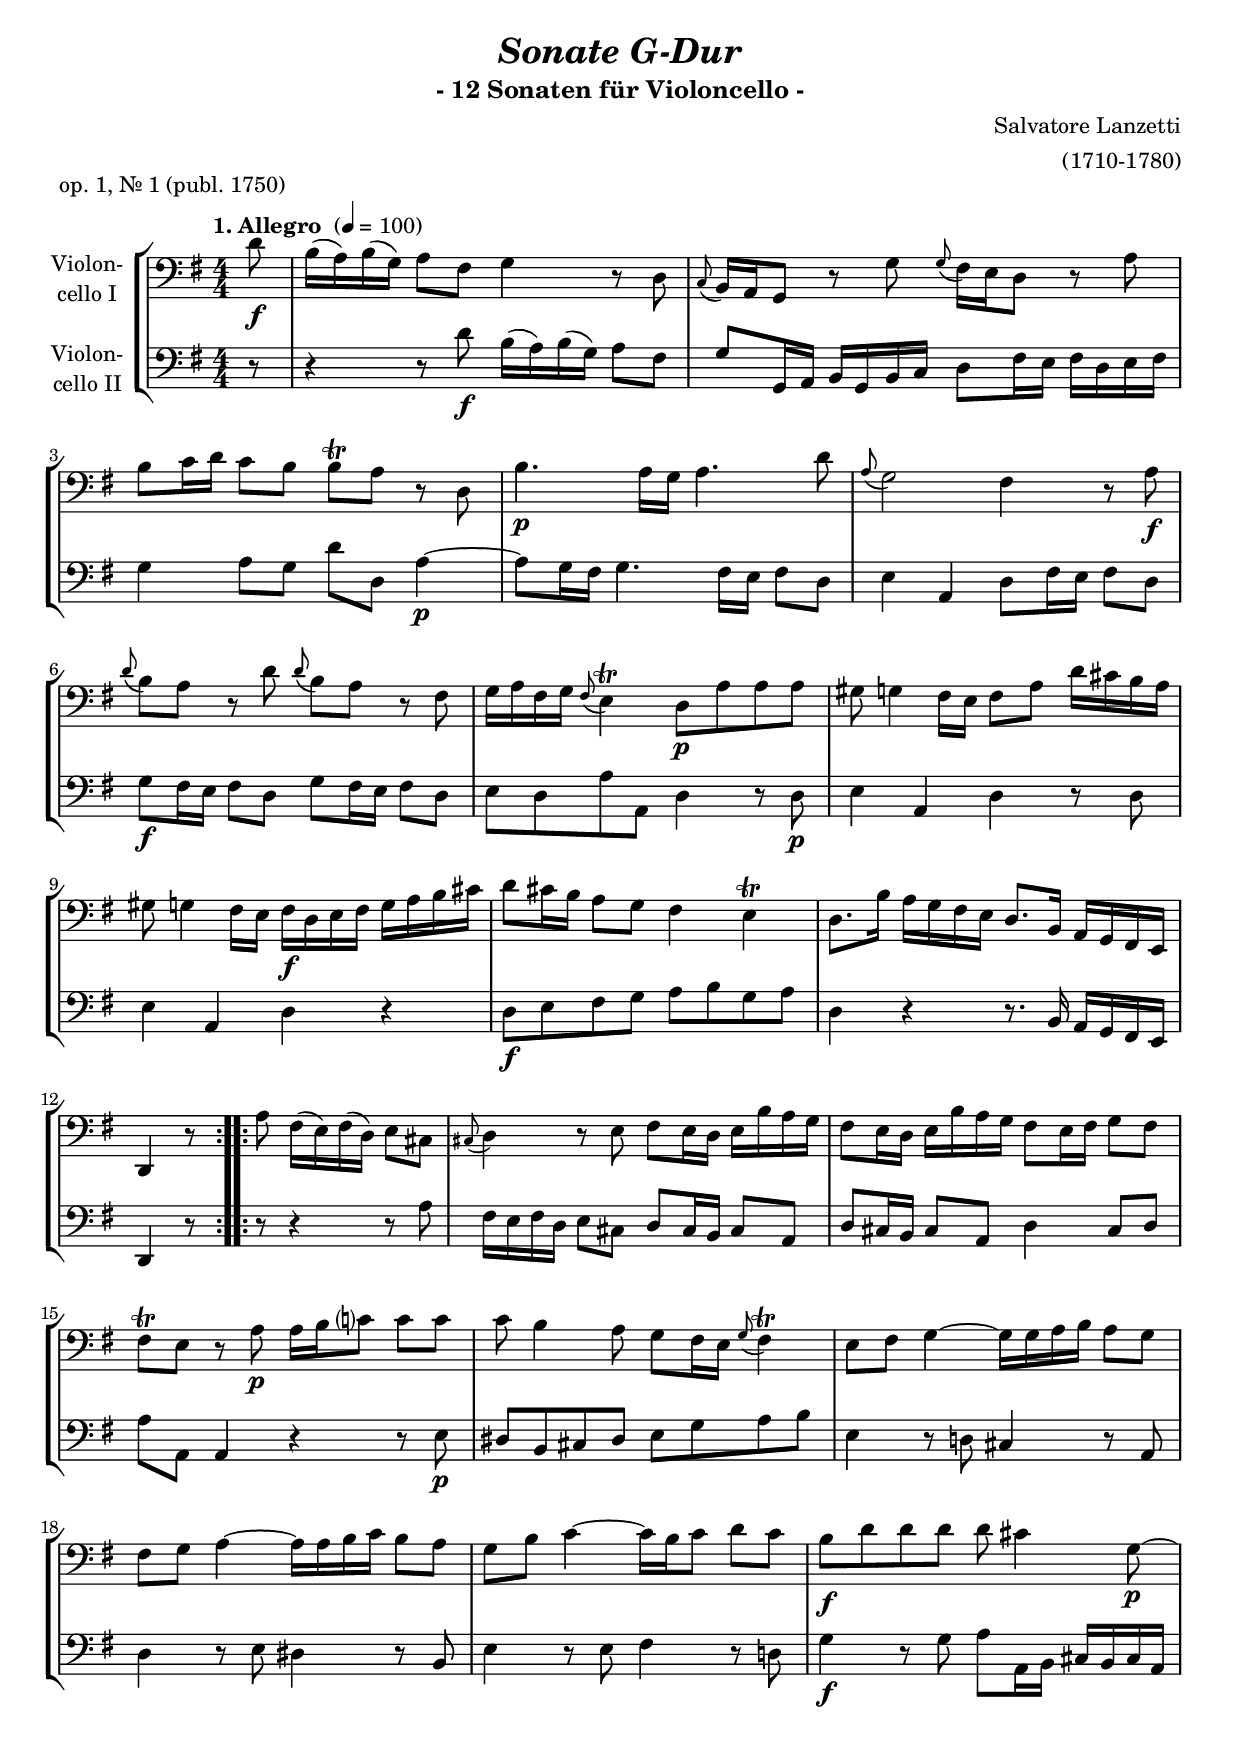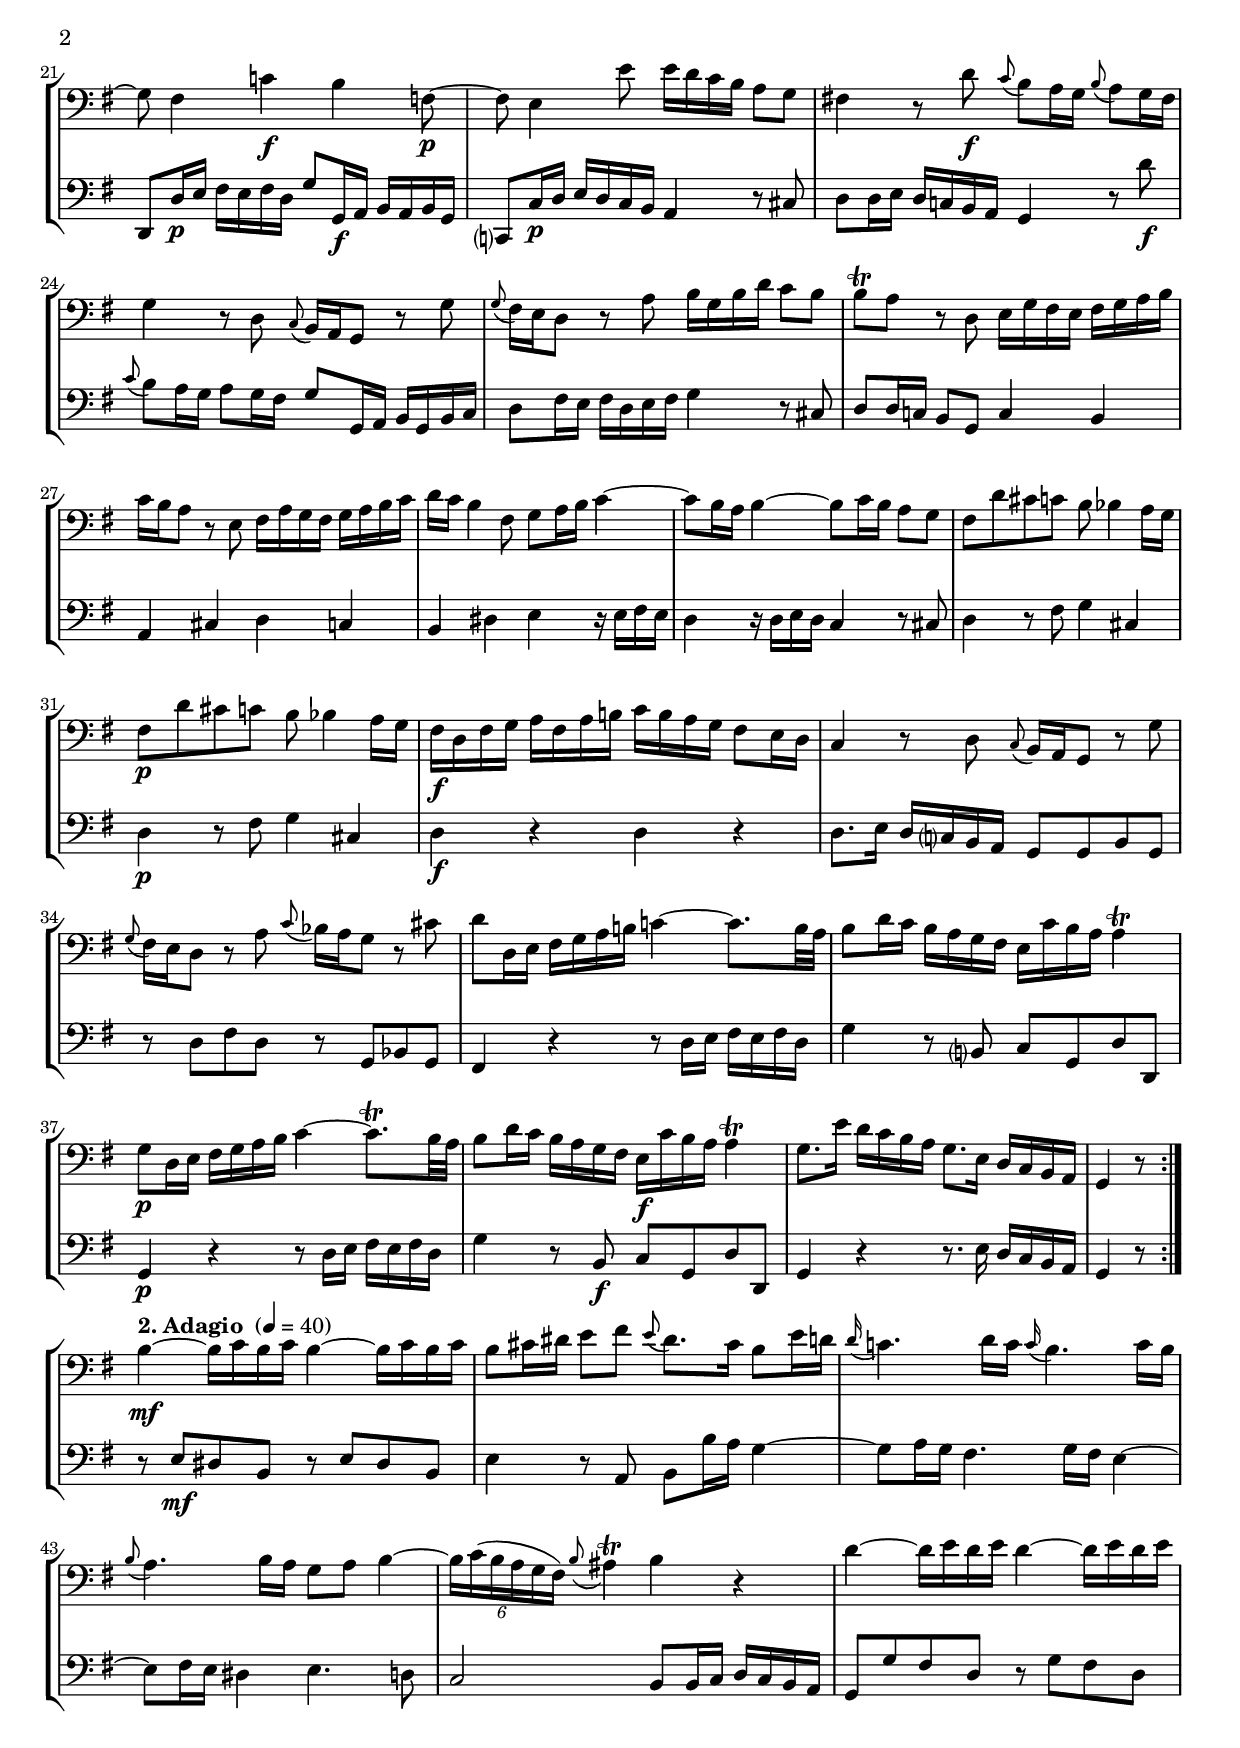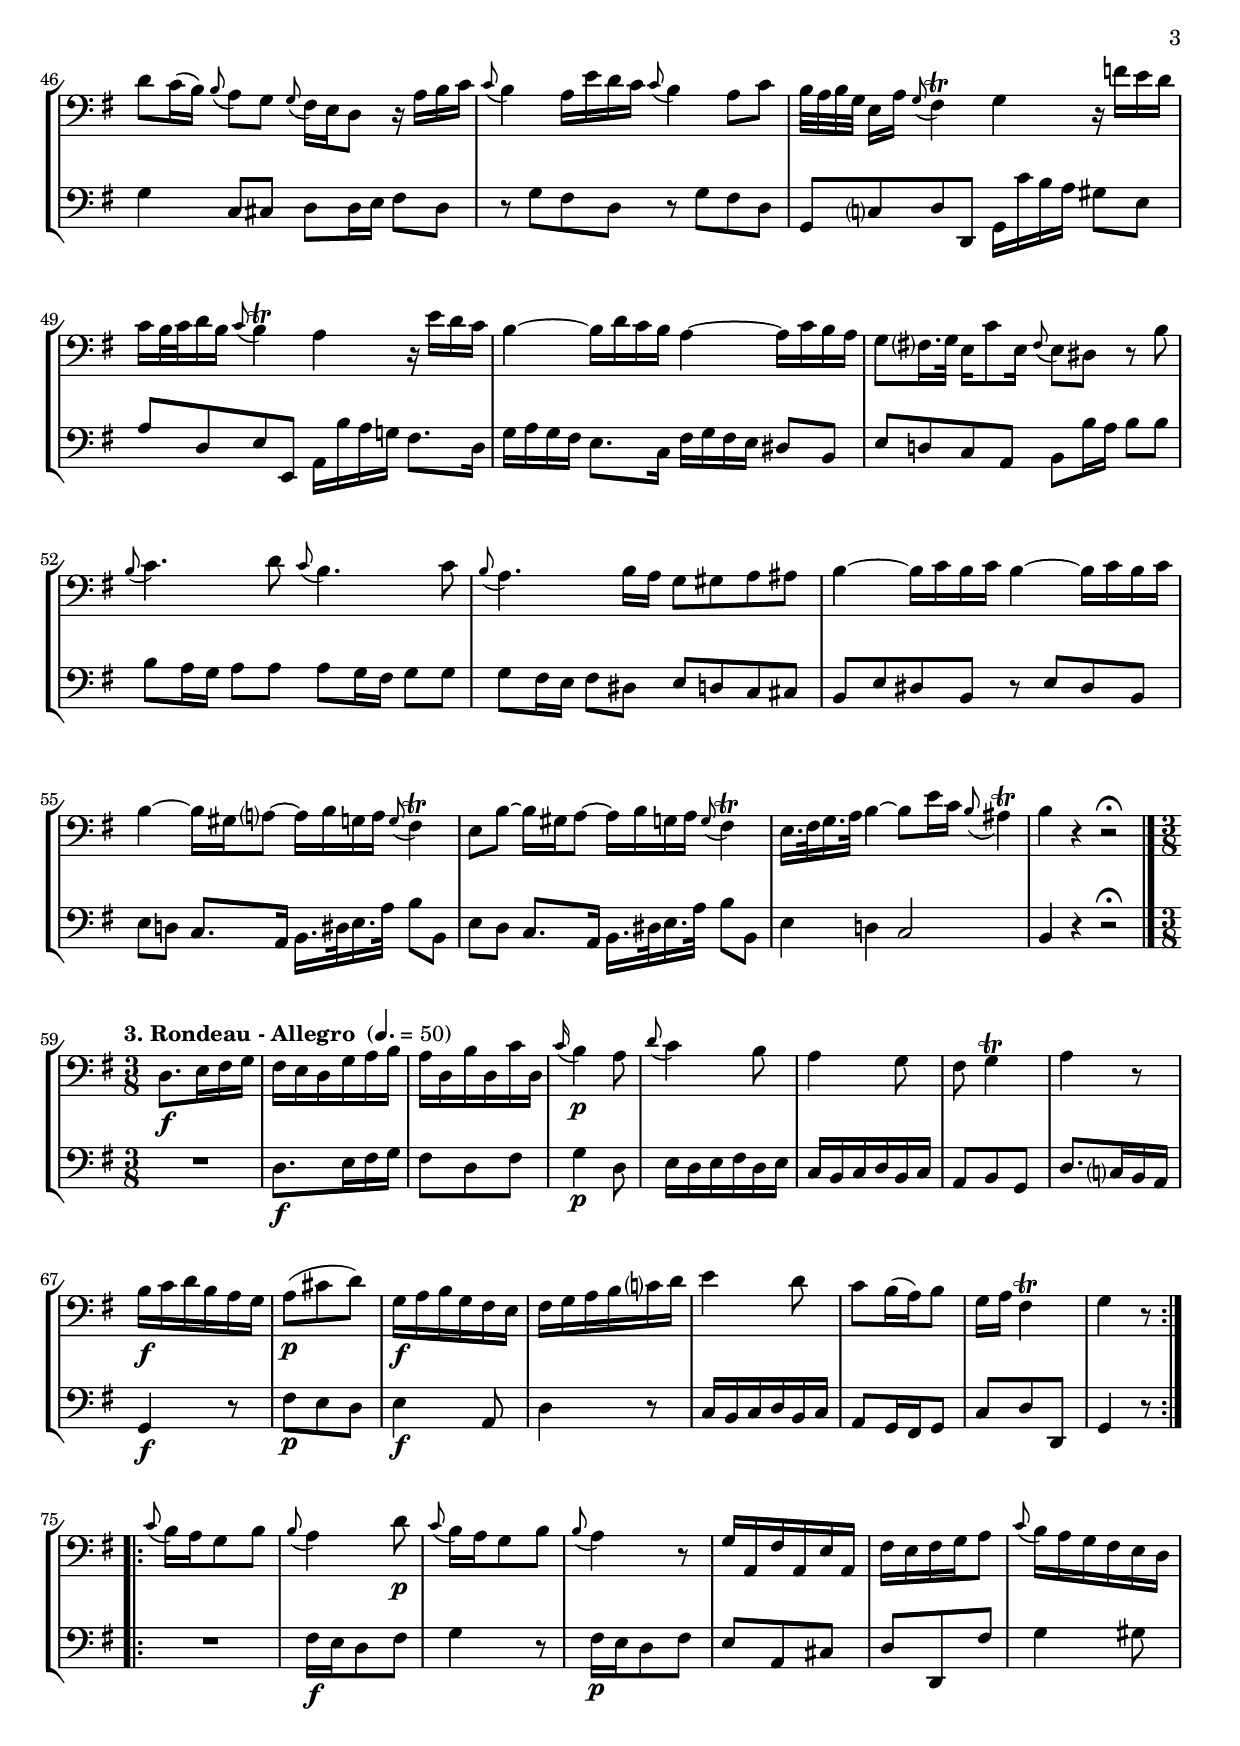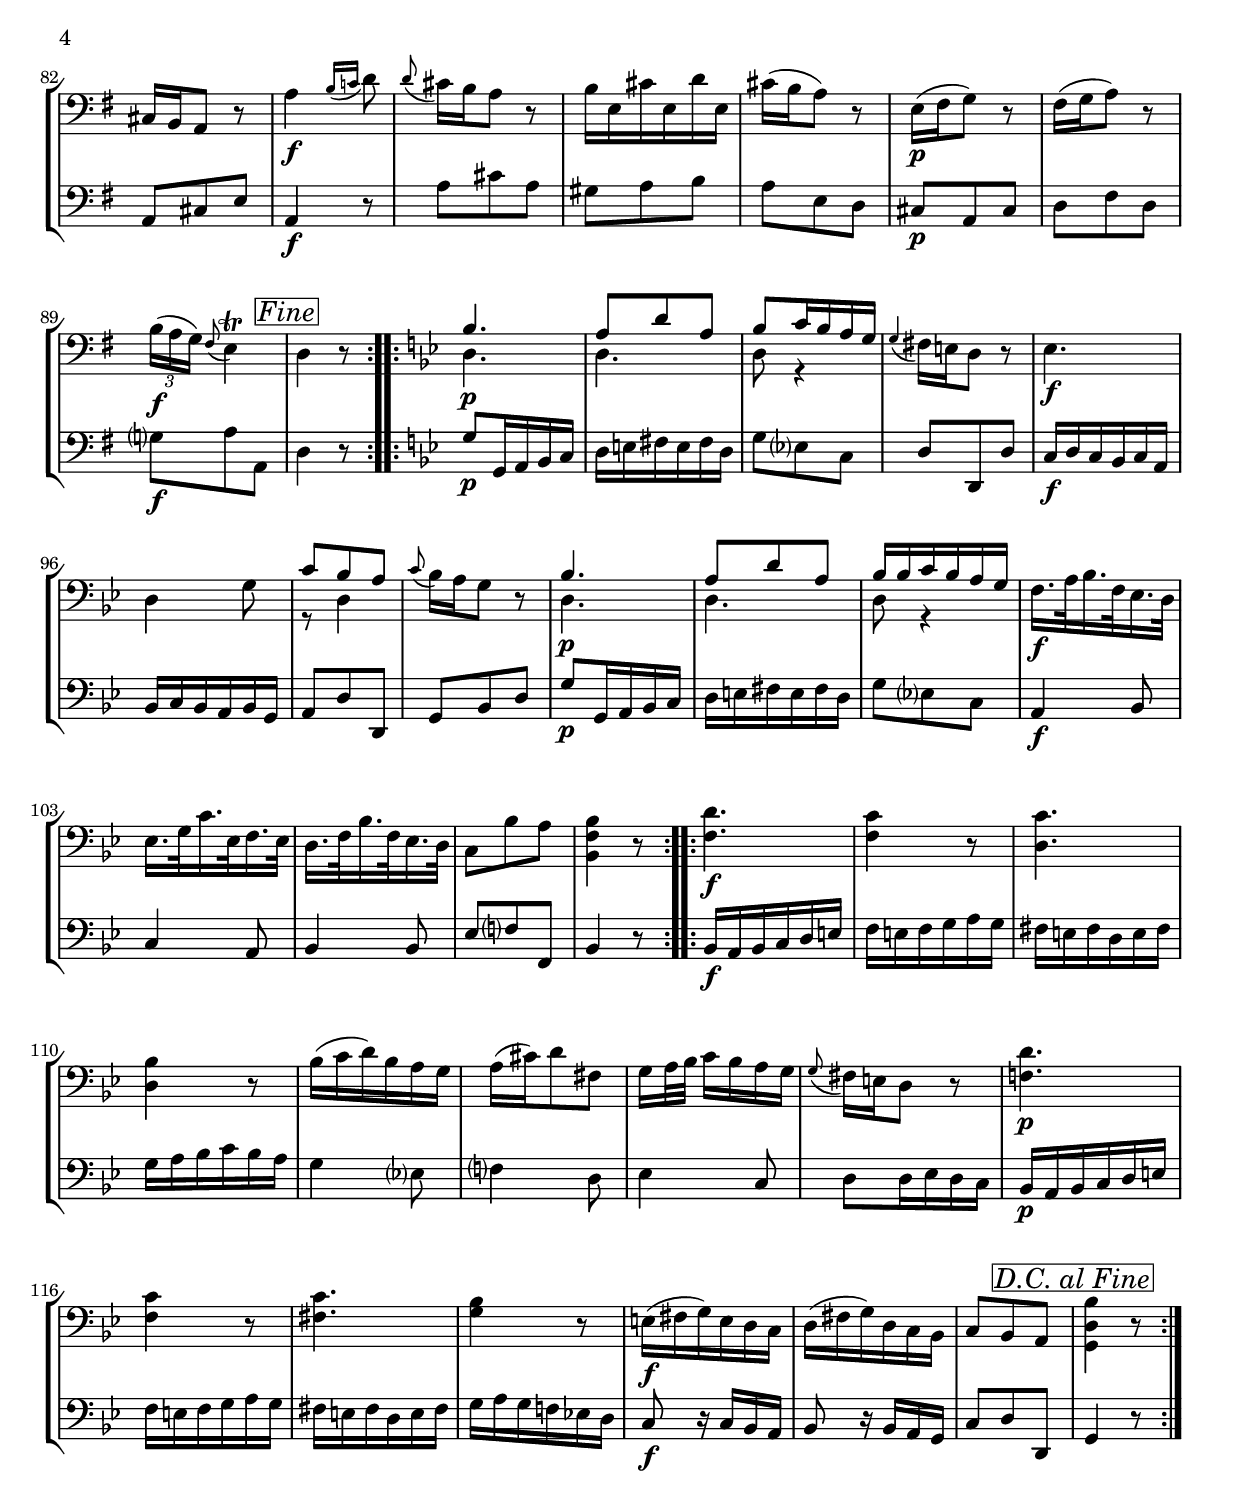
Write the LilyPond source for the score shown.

\version "2.18.2"
\include "deutsch.ly"
  
#(set-global-staff-size 19.22)

\header {
  title     = \markup \bold \italic "Sonate G-Dur"
  subtitle  = "- 12 Sonaten für Violoncello -"
  composer  = "Salvatore Lanzetti"
  arranger  = "(1710-1780)"
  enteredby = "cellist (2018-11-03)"
  piece     = "op. 1, Nr. 1 (publ. 1750)"
}

voiceconsts = {
  \key g \major
  \time 4/4
  \clef "bass"
  \numericTimeSignature
  \compressFullBarRests
  % Set default beaming for all staves
% \set Timing.beamExceptions = #'()
% \set Timing.baseMoment     = #(ly:make-moment 1 4)
% \set Timing.beatStructure  = #'(1 1 1)
}

micl = "clarinet"
mifl = "flute"
miob = "oboe"
mifh = "french horn"
misx = "tenor sax"
mist = "string ensemble 1"
miba = "cello"

introa = {        \tempo "1. Allegro "            4=100 }
introb = { \break \tempo "2. Adagio "             4=40 }
introc = { \break \tempo "3. Rondeau - Allegro " 4.=50 \time 3/8 }

dcaf = \mark \markup \box \italic "D.C. al Fine"
fine = \mark \markup \box \italic "Fine"

va = \relative c' {
  \voiceconsts

  \introa
  \repeat volta 2 {
    \partial 8 d8\f
    h16( a) h( g) a8 fis g4 r8 d
    \appoggiatura c h16 a g8 r g' \appoggiatura g fis16 e d8 r a'
    h c16 d c8 h h\trill a r d,
    h'4.\p a16 g a4. d8
    \appoggiatura a g2 fis4 r8 a\f

    \appoggiatura d h a r d \appoggiatura d h a r fis
    g16 a fis g \appoggiatura fis8 e4\trill d8\p a' a a
    gis g4 fis16 e fis8 a d16 cis h a
    gis8 g4 fis16 e fis\f d e fis g a h cis
    d8 cis16 h a8 g fis4 e\trill
    d8. h'16 a g fis e d8. h16 a g fis e
    d4 r8
  }

  \repeat volta 2 {
    a''8 fis16( e) fis( d) e8 cis
    \appoggiatura cis d4 r8 e fis e16 d e h' a g
    fis8 e16 d e h' a g fis8 e16 fis g8 fis
    fis\trill e r a\p a16 h c?8 c c
    c h4 a8 g fis16 e \appoggiatura g8 fis4\trill
    e8 fis g4~ g16 g a h a8 g
    fis g a4~ a16 a h c h8 a
    g h c4~ c16 h c8 d c
    h\f d d d d cis4 g8~\p
    g fis4 c'!\f h f8~\p
    f e4 e'8 e16 d c h a8 g

    fis!4 r8 d'\f \appoggiatura c h a16 g \appoggiatura h8 a g16 fis
    g4 r8 d \appoggiatura c h16 a g8 r g'

    \appoggiatura g fis16 e d8 r a' h16 g h d c8 h
    h\trill a r d, e16 g fis e fis g a h
    c h a8 r e fis16 a g fis g a h c
    d c h4 fis8 g a16 h c4~
    c8 h16 a h4~ h8 c16 h a8 g
    fis d' cis c h b4 a16 g
    fis8\p d' cis c h b4 a16 g
    fis\f d fis g a fis a h! c h a g fis8 e16 d
    c4 r8 d \appoggiatura c h16 a g8 r g'
    \appoggiatura g fis16 e d8 r a' \appoggiatura c b16 a g8 r cis
    d d,16 e fis g a h! c!4~ c8. h32 a

    h8 d16 c h a g fis e c' h a a4\trill
    g8\p d16 e fis g a h c4~ c8.\trill h32 a
    h8 d16 c h a g fis e\f c' h a a4\trill
    g8. e'16 d c h a g8. e16 d c h a
    g4 r8
  }

  \introb
  \partial 1 h'4~\mf h16 c h c h4~ h16 c h c
  h8 cis16 dis e8 fis \appoggiatura e dis8. cis16 h8 e16 d
  \appoggiatura d c!4. d16 c \appoggiatura c h4. c16 h

  \appoggiatura h8 a4. h16 a g8 a h4~
  \tuplet 6/4 4 { h16 c( h a g fis) } \appoggiatura h8 ais4\trill h r
  d~ d16 e d e d4~ d16 e d e
  d8 c16( h) \appoggiatura h8 a g \appoggiatura g fis16 e d8 r16 a' h c
  \appoggiatura c8 h4 a16 e' d c \appoggiatura c8 h4 a8 c
  h32 a h g e16[ a] \appoggiatura g8 fis4\trill g r16 f' e d

  c h32 c d16 h \appoggiatura c8 h4\trill a r16 e' d c
  h4~ h16 d c h a4~ a16 c h a
  g8 fis?16. g32 e16 c'8 e,16 \appoggiatura fis8 e dis r h'

  \appoggiatura h c4. d8 \appoggiatura c h4. c8
  \appoggiatura h a4. h16 a g8 gis a ais
  h4~ h16 c h c h4~ h16 c h c

  h4~ h16 gis a?8~ a16 h g a \appoggiatura g8 fis4\trill
  e8 h'~ h16 gis a8~ a16 h g a \appoggiatura g8 fis4\trill
  e16. fis32 g16. a32 h4~ h8 e16 c \appoggiatura h8 ais4\trill
  h4 r r2\fermata \bar "|."

  \introc
  \repeat volta 2 {
    d,8.\f e16 fis g
    fis e d g a h
    a d, h' d, c' d,
    \appoggiatura c' h4\p a8
    \appoggiatura d c4 h8
    a4 g8
    fis g4\trill
    a r8
    h16\f c d h a g

    a8(\p cis d)
    g,16\f a h g fis e
    fis g a h c? d
    e4 d8
    c h16( a) h8
    g16 a fis4\trill
    g r8
  }

  \repeat volta 2 {
    \appoggiatura c h16 a g8 h
    \appoggiatura h a4 d8\p
    \appoggiatura c h16 a g8 h

    \appoggiatura h a4 r8
    g16 a, fis' a, e' a,
    fis' e fis g a8
    \appoggiatura c h16 a g fis e d
    cis h a8 r
    a'4\f \appoggiatura { h16[ c!] } d8
    \appoggiatura d cis16 h a8 r
    h16 e, cis' e, d' e,

    cis'( h a8) r
    e16(\p fis g8) r
    fis16( g a8) r
    \tuplet 3/2 8 { h16(\f a g) } \appoggiatura fis8 e4\trill \fine
    d r8
  } \key g \minor

  \repeat volta 2 {
    << {
      b'4.
      a8 d a
      b c16 b a g
    } \\ {
      d4.\p
      d
      d8 r4
    } >>
    \appoggiatura g fis16 e d8 r
    es4.\f
    d4 g8
    << { c b a } \\ { r d,4 } >>
    \appoggiatura c'8 b16 a g8 r
    << {
      b4.
      a8 d a
      b16 b c b a g
    } \\ {
      d4.\p
      d
      d8 r4
    } >>
    f16.\f a32 b16. f32 es16. d32
    es16. g32 c16. es,32 f16. es32
    d16. f32 b16. f32 es16. d32
    c8 b' a
    <b, f' b>4 r8
  }

  \repeat volta 2 {
    <f' d'>4.\f
    <f c'>4 r8

    <d c'>4.
    <d b'>4 r8
    b'16( c d) b a g
    a( cis) d8 fis,
    g16 a32 b c16[ b a g]
    \appoggiatura g8 fis16 e d8 r
    <f! d'>4.\p

    <f c'>4 r8
    <fis c'>4.
    <g b>4 r8
    e16(\f fis g) e d c
    d( fis g) d c b
    c8 b a \dcaf
    <g d' b'>4 r8
  }
}

vb = \relative c' {
  \voiceconsts

  \introa
  \repeat volta 2 {
    \partial 8 r8
    r4 r8 d\f h16( a) h( g) a8 fis
    g g,16 a h g h c d8 fis16 e fis d e fis
    g4 a8 g d' d, a'4~\p
    a8 g16 fis g4. fis16 e fis8 d
    e4 a, d8 fis16 e fis8 d

    g\f fis16 e fis8 d g fis16 e fis8 d
    e d a' a, d4 r8 d\p
    e4 a, d r8 d
    e4 a, d r

    d8\f e fis g a h g a
    d,4 r r8. h16 a g fis e
    d4 r8
  }

  \repeat volta 2 {
    r r4 r8 a''
    fis16 e fis d e8 cis d cis16 h cis8 a
    d cis16 h cis8 a d4 cis8 d
    a'8 a, a4 r r8 e'\p

    dis h cis dis e8 g a h
    e,4 r8 d! cis4 r8 a
    d4 r8 e dis4 r8 h
    e4 r8 e fis4 r8 d!
    g4\f r8 g a a,16 h cis h cis a
    d,8 d'16\p e fis e fis d g8 g,16\f a h a h g
    c,?8 c'16\p d e d c h a4 r8 cis
    d d16 e d c! h a g4 r8 d''\f
    \appoggiatura c h a16 g a8 g16 fis g8 g,16 a h g h c

    d8 fis16 e fis d e fis g4 r8 cis,
    d d16 c! h8 g c4 h
    a cis d c

    h dis e r16 e fis e
    d4 r16 d e d c4 r8 cis
    d4 r8 fis g4 cis,

    d\p r8 fis g4 cis,
    d\f r d r
    d8. e16 d c? h a g8 g h g

    r d' fis d r g, b g
    fis4 r r8 d'16 e fis e fis d

    g4 r8 h,? c g d' d,
    g4\p r r8 d'16  e fis e fis d
    g4 r8 h,\f c g d' d,
    g4 r r8. e'16 d c h a
    g4 r8
  }

  \introb
  \partial 1 r e'\mf dis h r e dis h
  e4 r8 a, h h'16 a g4~
  g8 a16 g fis4. g16 fis e4~

  e8 fis16 e dis4 e4. d8
  c2 h8 h16 c d c h a
  g8 g' fis d r g fis d
  g4 c,8 cis d d16 e fis8 d
  r g fis d r g fis d
  g, c? d d, g16 c' h a gis8 e

  a d, e e, a16 h' a g! fis8. d16
  g a g fis e8. c16 fis g fis e dis8 h
  e d! c a h h'16 a h8 h

  h a16 g a8 a a g16 fis g8 g
  g fis16 e fis8 dis e d c cis
  h e dis h r e dis h

  e d! c8. a16 h16. dis32 e16. a32 h8 h,
  e d c8. a16 h16. dis32 e16. a32 h8 h,
  e4 d! c2
  h4 r r2\fermata \bar "|."

  \introc
  \repeat volta 2 {
    R4.
    d8.\f e16 fis g
    fis8 d fis
    g4\p d8
    e16 d e fis d e
    c h c d h c
    a8 h g
    d'8. c?16 h a
    g4\f r8

    fis'\p e d
    e4\f a,8
    d4 r8
    c16 h c d h c
    a8 g16 fis g8
    c d d,
    g4 r8
  }

  \repeat volta 2 {
    \grace s8 R4.
    fis'16\f e d8 fis
    g4 r8

    fis16\p e d8 fis
    e a, cis
    d d, fis'
    g4 gis8
    a, cis e
    a,4\f r8
    a' cis a
    gis a h

    a e d
    cis\p a cis
    d fis d
    g?\f a a, \fine
    d4 r8
  } \key g \minor

  \repeat volta 2 {
    g8\p g,16 a b c
    d e fis e fis d

    g8 es? c
    d d, d'
    c16\f d c b c a
    b c b a b g
    a8 d d,
    g b d
    g\p g,16 a b c
    d e fis e fis d

    g8 es? c
    a4\f b8
    c4 a8
    b4 b8
    es f? f,
    b4 r8
  }

  \repeat volta 2 {
    b16\f a b c d e
    f e f g a g

    fis e fis d e fis
    g a b c b a
    g4 es?8
    f?4 d8
    es4 c8
    d d16 es d c
    b\p a b c d e

    f e f g a g
    fis e fis d e fis
    g a g f! es! d
    c8\f r16 c b a
    b8 r16 b a g
    c8 d d, \dcaf
    g4 r8
  }
}


music = \new StaffGroup <<  
      \new Staff {
	\set Staff.midiInstrument = \miba
	\set Staff.instrumentName = \markup \center-column { "Violon-" "cello I" }
	\transpose g g { \va }
      }
  
      \new Staff {
	\set Staff.midiInstrument = \miba
	\set Staff.instrumentName = \markup \center-column { "Violon-" "cello II" }
	\transpose g g { \vb }
      }
>>

\book {
  \score {
    \music
    \layout {}
  }

  \score {
    \unfoldRepeats \music

    \midi {
      \context {
        \Score
      }
    }
  }
}
